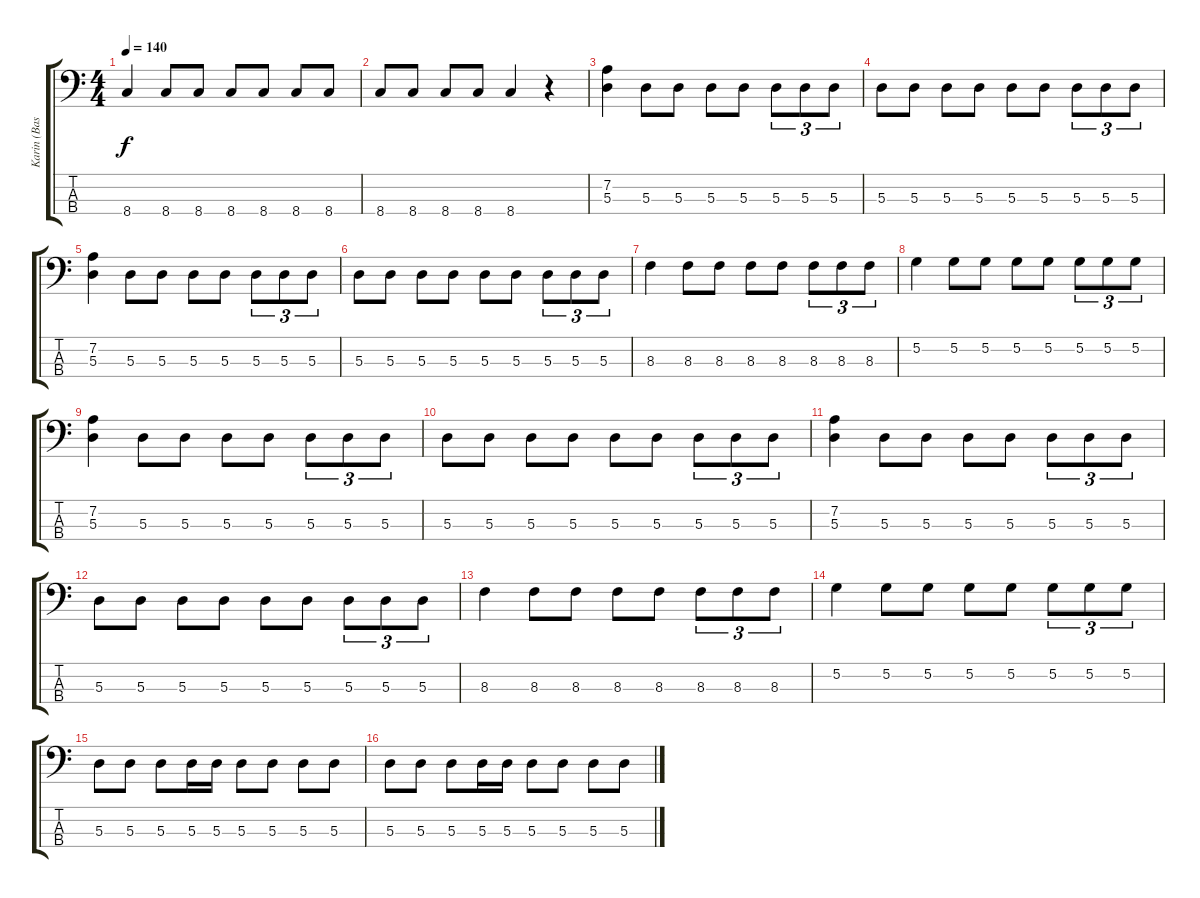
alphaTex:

\track ("Karin (Bass)" "Karin (Bas") {instrument electricbassfinger}
\staff {score tabs}
\tuning (G2 D2 A1 E1) {hide}
\ts (4 4)
\tempo 140
\clef f4
\ks c
8.4.4{dy f} 8.4.8 8.4.8 8.4.8 8.4.8 8.4.8 8.4.8 |
8.4.8 8.4.8 8.4.8 8.4.8 8.4.4 r.4 |
(7.2 5.3).4 5.3.8 5.3.8 5.3.8 5.3.8 5.3.8{tu (3 2)} 5.3.8{tu (3 2)} 5.3.8{tu (3 2)} |
5.3.8 5.3.8 5.3.8 5.3.8 5.3.8 5.3.8 5.3.8{tu (3 2)} 5.3.8{tu (3 2)} 5.3.8{tu (3 2)} |
(7.2 5.3).4 5.3.8 5.3.8 5.3.8 5.3.8 5.3.8{tu (3 2)} 5.3.8{tu (3 2)} 5.3.8{tu (3 2)} |
5.3.8 5.3.8 5.3.8 5.3.8 5.3.8 5.3.8 5.3.8{tu (3 2)} 5.3.8{tu (3 2)} 5.3.8{tu (3 2)} |
8.3.4 8.3.8 8.3.8 8.3.8 8.3.8 8.3.8{tu (3 2)} 8.3.8{tu (3 2)} 8.3.8{tu (3 2)} |
5.2.4 5.2.8 5.2.8 5.2.8 5.2.8 5.2.8{tu (3 2)} 5.2.8{tu (3 2)} 5.2.8{tu (3 2)} |
(7.2 5.3).4 5.3.8 5.3.8 5.3.8 5.3.8 5.3.8{tu (3 2)} 5.3.8{tu (3 2)} 5.3.8{tu (3 2)} |
5.3.8 5.3.8 5.3.8 5.3.8 5.3.8 5.3.8 5.3.8{tu (3 2)} 5.3.8{tu (3 2)} 5.3.8{tu (3 2)} |
(7.2 5.3).4 5.3.8 5.3.8 5.3.8 5.3.8 5.3.8{tu (3 2)} 5.3.8{tu (3 2)} 5.3.8{tu (3 2)} |
5.3.8 5.3.8 5.3.8 5.3.8 5.3.8 5.3.8 5.3.8{tu (3 2)} 5.3.8{tu (3 2)} 5.3.8{tu (3 2)} |
8.3.4 8.3.8 8.3.8 8.3.8 8.3.8 8.3.8{tu (3 2)} 8.3.8{tu (3 2)} 8.3.8{tu (3 2)} |
5.2.4 5.2.8 5.2.8 5.2.8 5.2.8 5.2.8{tu (3 2)} 5.2.8{tu (3 2)} 5.2.8{tu (3 2)} |
5.3.8 5.3.8 5.3.8 5.3.16 5.3.16 5.3.8 5.3.8 5.3.8 5.3.8 |
5.3.8 5.3.8 5.3.8 5.3.16 5.3.16 5.3.8 5.3.8 5.3.8 5.3.8
